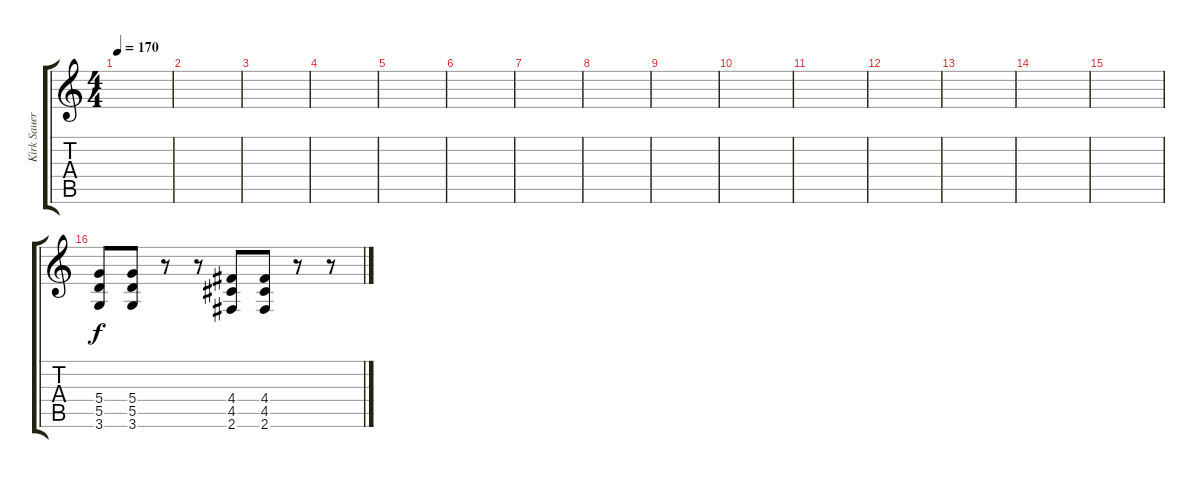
\track ("Kirk Sauer" "Kirk Sauer") {instrument distortionguitar}
\staff {score tabs}
\tuning (E4 B3 G3 D3 A2 E2) {hide}
\ts (4 4)
\tempo 170
\clef g2
\ks c
|
|
|
|
|
|
|
|
|
|
|
|
|
|
|
(5.4 5.5 3.6).8 (5.4 5.5 3.6).8 r.8 r.8 (4.4 4.5 2.6).8 (4.4 4.5 2.6).8 r.8 r.8
